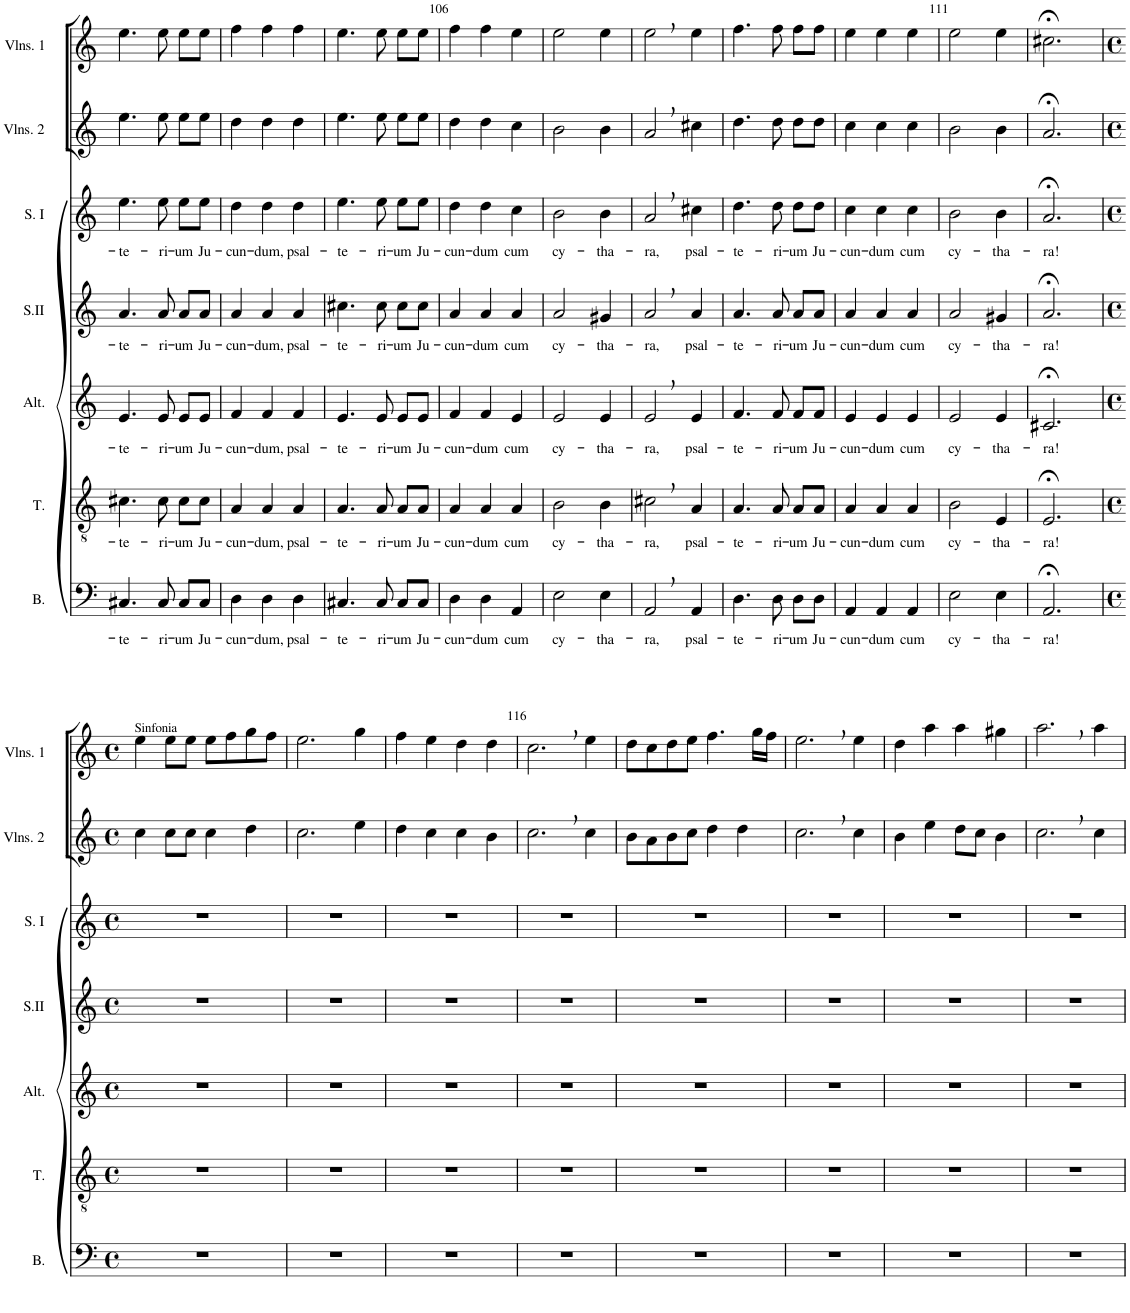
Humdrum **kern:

**kern	**text	**kern	**text	**kern	**text	**kern	**text	**kern	**text	**kern	**kern
*part7	*part7	*part6	*part6	*part5	*part5	*part4	*part4	*part3	*part3	*part2	*part1
*staff7	*staff7	*staff6	*staff6	*staff5	*staff5	*staff4	*staff4	*staff3	*staff3	*staff2	*staff1
*I"Basse	*	*I"Ténor	*	*I"Alto	*	*I"Soprano II	*	*I"Soprane I	*	*I"Deuxièmes Violons	*I"Premiers Violons
*I'B.	*	*I'T.	*	*I'Alt.	*	*I'S.II	*	*I'S. I	*	*I'Vlns. 2	*I'Vlns. 1
!!LO:PB:g=z
*clefF4	*	*clefGv2	*	*clefG2	*	*clefG2	*	*clefG2	*	*clefG2	*clefG2
*k[]	*	*k[]	*	*k[]	*	*k[]	*	*k[]	*	*k[]	*k[]
*M3/4	*	*M3/4	*	*M3/4	*	*M3/4	*	*M3/4	*	*M3/4	*M3/4
=103	=103	=103	=103	=103	=103	=103	=103	=103	=103	=103	=103
!	!LO:LY:b	!	!LO:LY:b	!	!LO:LY:b	!	!LO:LY:b	!	!LO:LY:b	!	!
4.C#X/	-te-	4.c#X\	-te-	4.e/	-te-	4.a/	-te-	4.ee\	-te-	4.ee\	4.ee\
!	!LO:LY:b	!	!LO:LY:b	!	!LO:LY:b	!	!LO:LY:b	!	!LO:LY:b	!	!
8C#/	-ri-	8c#\	-ri-	8e/	-ri-	8a/	-ri-	8ee\	-ri-	8ee\	8ee\
!	!LO:LY:b	!	!LO:LY:b	!	!LO:LY:b	!	!LO:LY:b	!	!LO:LY:b	!	!
8C#/L	-um	8c#\L	-um	8e/L	-um	8a/L	-um	8ee\L	-um	8ee\L	8ee\L
!	!LO:LY:b	!	!LO:LY:b	!	!LO:LY:b	!	!LO:LY:b	!	!LO:LY:b	!	!
8C#/J	Ju-	8c#\J	Ju-	8e/J	Ju-	8a/J	Ju-	8ee\J	Ju-	8ee\J	8ee\J
=104	=104	=104	=104	=104	=104	=104	=104	=104	=104	=104	=104
!	!LO:LY:b	!	!LO:LY:b	!	!LO:LY:b	!	!LO:LY:b	!	!LO:LY:b	!	!
4D\	-cun-	4A/	-cun-	4f/	-cun-	4a/	-cun-	4dd\	-cun-	4dd\	4ff\
!	!LO:LY:b	!	!LO:LY:b	!	!LO:LY:b	!	!LO:LY:b	!	!LO:LY:b	!	!
4D\	-dum,	4A/	-dum,	4f/	-dum,	4a/	-dum,	4dd\	-dum,	4dd\	4ff\
!	!LO:LY:b	!	!LO:LY:b	!	!LO:LY:b	!	!LO:LY:b	!	!LO:LY:b	!	!
4D\	psal-	4A/	psal-	4f/	psal-	4a/	psal-	4dd\	psal-	4dd\	4ff\
=105	=105	=105	=105	=105	=105	=105	=105	=105	=105	=105	=105
!	!LO:LY:b	!	!LO:LY:b	!	!LO:LY:b	!	!LO:LY:b	!	!LO:LY:b	!	!
4.C#X/	-te-	4.A/	-te-	4.e/	-te-	4.cc#X\	-te-	4.ee\	-te-	4.ee\	4.ee\
!	!LO:LY:b	!	!LO:LY:b	!	!LO:LY:b	!	!LO:LY:b	!	!LO:LY:b	!	!
8C#/	-ri-	8A/	-ri-	8e/	-ri-	8cc#\	-ri-	8ee\	-ri-	8ee\	8ee\
!	!LO:LY:b	!	!LO:LY:b	!	!LO:LY:b	!	!LO:LY:b	!	!LO:LY:b	!	!
8C#/L	-um	8A/L	-um	8e/L	-um	8cc#\L	-um	8ee\L	-um	8ee\L	8ee\L
!	!LO:LY:b	!	!LO:LY:b	!	!LO:LY:b	!	!LO:LY:b	!	!LO:LY:b	!	!
8C#/J	Ju-	8A/J	Ju-	8e/J	Ju-	8cc#\J	Ju-	8ee\J	Ju-	8ee\J	8ee\J
=106	=106	=106	=106	=106	=106	=106	=106	=106	=106	=106	=106
!	!LO:LY:b	!	!LO:LY:b	!	!LO:LY:b	!	!LO:LY:b	!	!LO:LY:b	!	!
4D\	-cun-	4A/	-cun-	4f/	-cun-	4a/	-cun-	4dd\	-cun-	4dd\	4ff\
!	!LO:LY:b	!	!LO:LY:b	!	!LO:LY:b	!	!LO:LY:b	!	!LO:LY:b	!	!
4D\	-dum	4A/	-dum	4f/	-dum	4a/	-dum	4dd\	-dum	4dd\	4ff\
!	!LO:LY:b	!	!LO:LY:b	!	!LO:LY:b	!	!LO:LY:b	!	!LO:LY:b	!	!
4AA/	cum	4A/	cum	4e/	cum	4a/	cum	4cc\	cum	4cc\	4ee\
=107	=107	=107	=107	=107	=107	=107	=107	=107	=107	=107	=107
!	!LO:LY:b	!	!LO:LY:b	!	!LO:LY:b	!	!LO:LY:b	!	!LO:LY:b	!	!
2E\	cy-	2B\	cy-	2e/	cy-	2a/	cy-	2b\	cy-	2b\	2ee\
!	!LO:LY:b	!	!LO:LY:b	!	!LO:LY:b	!	!LO:LY:b	!	!LO:LY:b	!	!
4E\	-tha-	4B\	-tha-	4e/	-tha-	4g#X/	-tha-	4b\	-tha-	4b\	4ee\
=108	=108	=108	=108	=108	=108	=108	=108	=108	=108	=108	=108
!	!LO:LY:b	!	!LO:LY:b	!	!LO:LY:b	!	!LO:LY:b	!	!LO:LY:b	!	!
2AA,/	-ra,	2c#X,\	-ra,	2e,/	-ra,	2a,/	-ra,	2a,/	-ra,	2a,/	2ee,\
!	!LO:LY:b	!	!LO:LY:b	!	!LO:LY:b	!	!LO:LY:b	!	!LO:LY:b	!	!
4AA/	psal-	4A/	psal-	4e/	psal-	4a/	psal-	4cc#X\	psal-	4cc#X\	4ee\
=109	=109	=109	=109	=109	=109	=109	=109	=109	=109	=109	=109
!	!LO:LY:b	!	!LO:LY:b	!	!LO:LY:b	!	!LO:LY:b	!	!LO:LY:b	!	!
4.D\	-te-	4.A/	-te-	4.f/	-te-	4.a/	-te-	4.dd\	-te-	4.dd\	4.ff\
!	!LO:LY:b	!	!LO:LY:b	!	!LO:LY:b	!	!LO:LY:b	!	!LO:LY:b	!	!
8D\	-ri-	8A/	-ri-	8f/	-ri-	8a/	-ri-	8dd\	-ri-	8dd\	8ff\
!	!LO:LY:b	!	!LO:LY:b	!	!LO:LY:b	!	!LO:LY:b	!	!LO:LY:b	!	!
8D\L	-um	8A/L	-um	8f/L	-um	8a/L	-um	8dd\L	-um	8dd\L	8ff\L
!	!LO:LY:b	!	!LO:LY:b	!	!LO:LY:b	!	!LO:LY:b	!	!LO:LY:b	!	!
8D\J	Ju-	8A/J	Ju-	8f/J	Ju-	8a/J	Ju-	8dd\J	Ju-	8dd\J	8ff\J
=110	=110	=110	=110	=110	=110	=110	=110	=110	=110	=110	=110
!	!LO:LY:b	!	!LO:LY:b	!	!LO:LY:b	!	!LO:LY:b	!	!LO:LY:b	!	!
4AA/	-cun-	4A/	-cun-	4e/	-cun-	4a/	-cun-	4cc\	-cun-	4cc\	4ee\
!	!LO:LY:b	!	!LO:LY:b	!	!LO:LY:b	!	!LO:LY:b	!	!LO:LY:b	!	!
4AA/	-dum	4A/	-dum	4e/	-dum	4a/	-dum	4cc\	-dum	4cc\	4ee\
!	!LO:LY:b	!	!LO:LY:b	!	!LO:LY:b	!	!LO:LY:b	!	!LO:LY:b	!	!
4AA/	cum	4A/	cum	4e/	cum	4a/	cum	4cc\	cum	4cc\	4ee\
=111	=111	=111	=111	=111	=111	=111	=111	=111	=111	=111	=111
!	!LO:LY:b	!	!LO:LY:b	!	!LO:LY:b	!	!LO:LY:b	!	!LO:LY:b	!	!
2E\	cy-	2B\	cy-	2e/	cy-	2a/	cy-	2b\	cy-	2b\	2ee\
!	!LO:LY:b	!	!LO:LY:b	!	!LO:LY:b	!	!LO:LY:b	!	!LO:LY:b	!	!
4E\	-tha-	4E/	-tha-	4e/	-tha-	4g#X/	-tha-	4b\	-tha-	4b\	4ee\
=112	=112	=112	=112	=112	=112	=112	=112	=112	=112	=112	=112
!	!LO:LY:b	!	!LO:LY:b	!	!LO:LY:b	!	!LO:LY:b	!	!LO:LY:b	!	!
2.AA;</	-ra!	2.E;</	-ra!	2.c#X;</	-ra!	2.a;</	-ra!	2.a;</	-ra!	2.a;</	2.cc#X;<\
!!LO:LB:g=z
=113	=113	=113	=113	=113	=113	=113	=113	=113	=113	=113	=113
*M4/4	*	*M4/4	*	*M4/4	*	*M4/4	*	*M4/4	*	*M4/4	*M4/4
*met(c)	*	*met(c)	*	*met(c)	*	*met(c)	*	*met(c)	*	*met(c)	*met(c)
!	!	!	!	!	!	!	!	!	!	!	!LO:TX:a:t=Sinfonia
1r	.	1r	.	1r	.	1r	.	1r	.	4cc\	4ee\
.	.	.	.	.	.	.	.	.	.	8cc\L	8ee\L
.	.	.	.	.	.	.	.	.	.	8cc\J	8ee\J
.	.	.	.	.	.	.	.	.	.	4cc\	8ee\L
.	.	.	.	.	.	.	.	.	.	.	8ff\
.	.	.	.	.	.	.	.	.	.	4dd\	8gg\
.	.	.	.	.	.	.	.	.	.	.	8ff\J
=114	=114	=114	=114	=114	=114	=114	=114	=114	=114	=114	=114
1r	.	1r	.	1r	.	1r	.	1r	.	2.cc\	2.ee\
.	.	.	.	.	.	.	.	.	.	4ee\	4gg\
=115	=115	=115	=115	=115	=115	=115	=115	=115	=115	=115	=115
1r	.	1r	.	1r	.	1r	.	1r	.	4dd\	4ff\
.	.	.	.	.	.	.	.	.	.	4cc\	4ee\
.	.	.	.	.	.	.	.	.	.	4cc\	4dd\
.	.	.	.	.	.	.	.	.	.	4b\	4dd\
=116	=116	=116	=116	=116	=116	=116	=116	=116	=116	=116	=116
1r	.	1r	.	1r	.	1r	.	1r	.	2.cc,\	2.cc,\
.	.	.	.	.	.	.	.	.	.	4cc\	4ee\
=117	=117	=117	=117	=117	=117	=117	=117	=117	=117	=117	=117
1r	.	1r	.	1r	.	1r	.	1r	.	8b\L	8dd\L
.	.	.	.	.	.	.	.	.	.	8a\	8cc\
.	.	.	.	.	.	.	.	.	.	8b\	8dd\
.	.	.	.	.	.	.	.	.	.	8cc\J	8ee\J
.	.	.	.	.	.	.	.	.	.	4dd\	4.ff\
.	.	.	.	.	.	.	.	.	.	4dd\	.
.	.	.	.	.	.	.	.	.	.	.	16gg\LL
.	.	.	.	.	.	.	.	.	.	.	16ff\JJ
=118	=118	=118	=118	=118	=118	=118	=118	=118	=118	=118	=118
1r	.	1r	.	1r	.	1r	.	1r	.	2.cc,\	2.ee,\
.	.	.	.	.	.	.	.	.	.	4cc\	4ee\
=119	=119	=119	=119	=119	=119	=119	=119	=119	=119	=119	=119
1r	.	1r	.	1r	.	1r	.	1r	.	4b\	4dd\
.	.	.	.	.	.	.	.	.	.	4ee\	4aa\
.	.	.	.	.	.	.	.	.	.	8dd\L	4aa\
.	.	.	.	.	.	.	.	.	.	8cc\J	.
.	.	.	.	.	.	.	.	.	.	4b\	4gg#X\
=120	=120	=120	=120	=120	=120	=120	=120	=120	=120	=120	=120
1r	.	1r	.	1r	.	1r	.	1r	.	2.cc,\	2.aa,\
.	.	.	.	.	.	.	.	.	.	4cc\	4aa\
=	=	=	=	=	=	=	=	=	=	=	=
*-	*-	*-	*-	*-	*-	*-	*-	*-	*-	*-	*-
